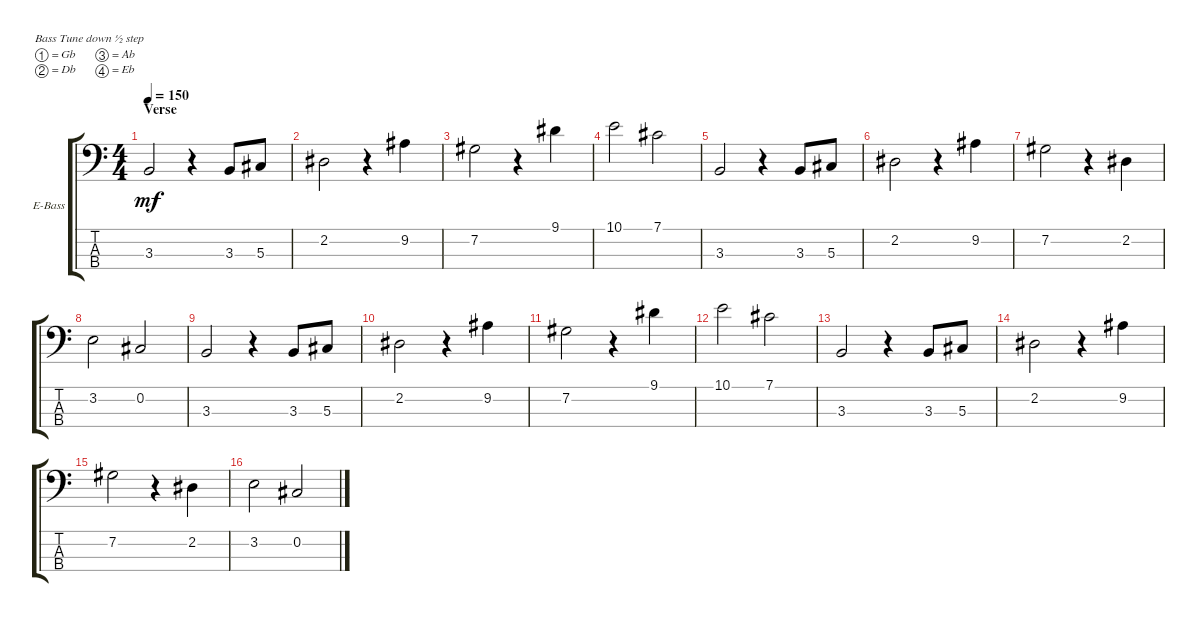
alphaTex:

\defaultSystemsLayout 4
\bracketExtendMode groupsimilarinstruments
\firstSystemTrackNameOrientation horizontal
\otherSystemsTrackNameOrientation horizontal
\track ("Electric Bass" "E-Bass") {instrument electricbassfinger}
\staff {score tabs}
\tuning (Gb2 Db2 Ab1 Eb1)
\ts (4 4)
\section ("" "Verse")
\tempo 150
\clef f4
\ks c
3.3.2{dy mf instrument electricbassfinger} r.4 3.3.8 5.3.8 |
2.2.2 r.4 9.2.4 |
7.2.2 r.4 9.1.4 |
10.1.2 7.1.2 |
3.3.2 r.4 3.3.8 5.3.8 |
2.2.2 r.4 9.2.4 |
7.2.2 r.4 2.2.4 |
3.2.2 0.2.2 |
3.3.2 r.4 3.3.8 5.3.8 |
2.2.2 r.4 9.2.4 |
7.2.2 r.4 9.1.4 |
10.1.2 7.1.2 |
3.3.2 r.4 3.3.8 5.3.8 |
2.2.2 r.4 9.2.4 |
7.2.2 r.4 2.2.4 |
3.2.2 0.2.2
